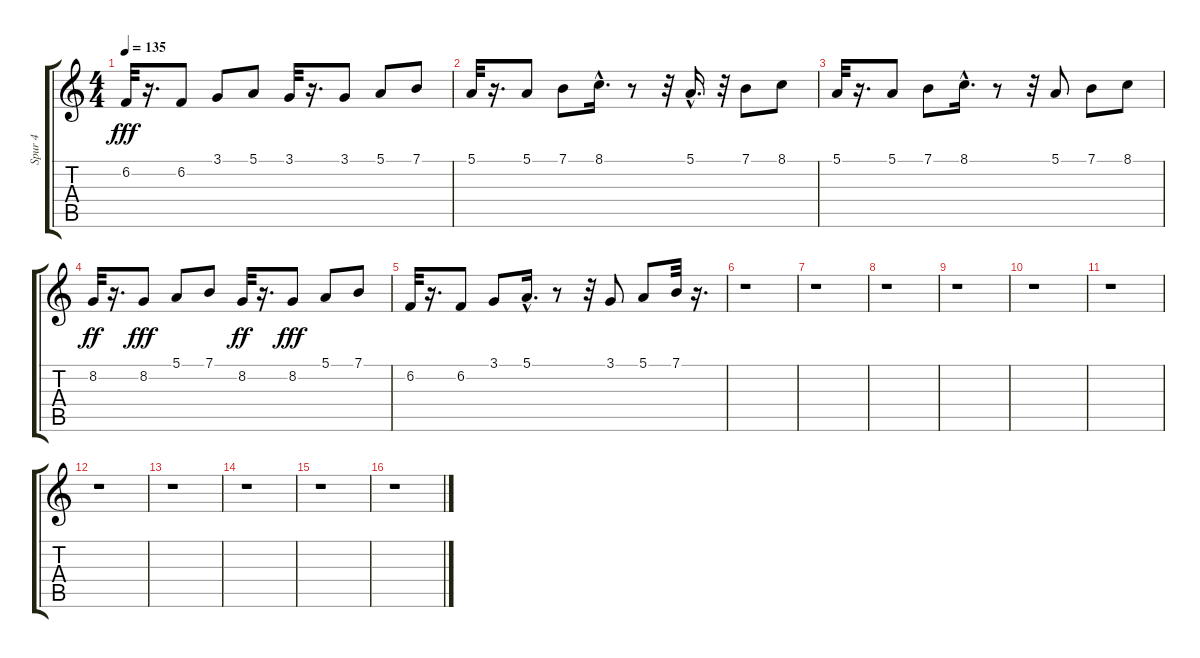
\track ("Spur 4" "Spur 4") {instrument lead8bassandlead}
\staff {score tabs}
\tuning (E4 B3 G3 D3 A2 E2) {hide}
\ts (4 4)
\tempo 135
\clef g2
\ks c
6.2.32{dy fff} r.16{d} 6.2.8 3.1.8 5.1.8 3.1.32 r.16{d} 3.1.8 5.1.8 7.1.8 |
5.1.32 r.16{d} 5.1.8 7.1.8 8.1{hac}.16{d} r.8 r.32 5.1{hac}.16{d} r.32 7.1.8 8.1.8 |
5.1.32 r.16{d} 5.1.8 7.1.8 8.1{hac}.16{d} r.8 r.32 5.1.8 7.1.8 8.1.8 |
8.2.32{dy ff} r.16{d} 8.2.8{dy fff} 5.1.8 7.1.8 8.2.32{dy ff} r.16{d} 8.2.8{dy fff} 5.1.8 7.1.8 |
6.2.32 r.16{d} 6.2.8 3.1.8 5.1{hac}.16{d} r.8 r.32 3.1.8 5.1.8 7.1.32 r.16{d} |
r.1 |
r.1 |
r.1 |
r.1 |
r.1 |
r.1 |
r.1 |
r.1 |
r.1 |
r.1 |
r.1
